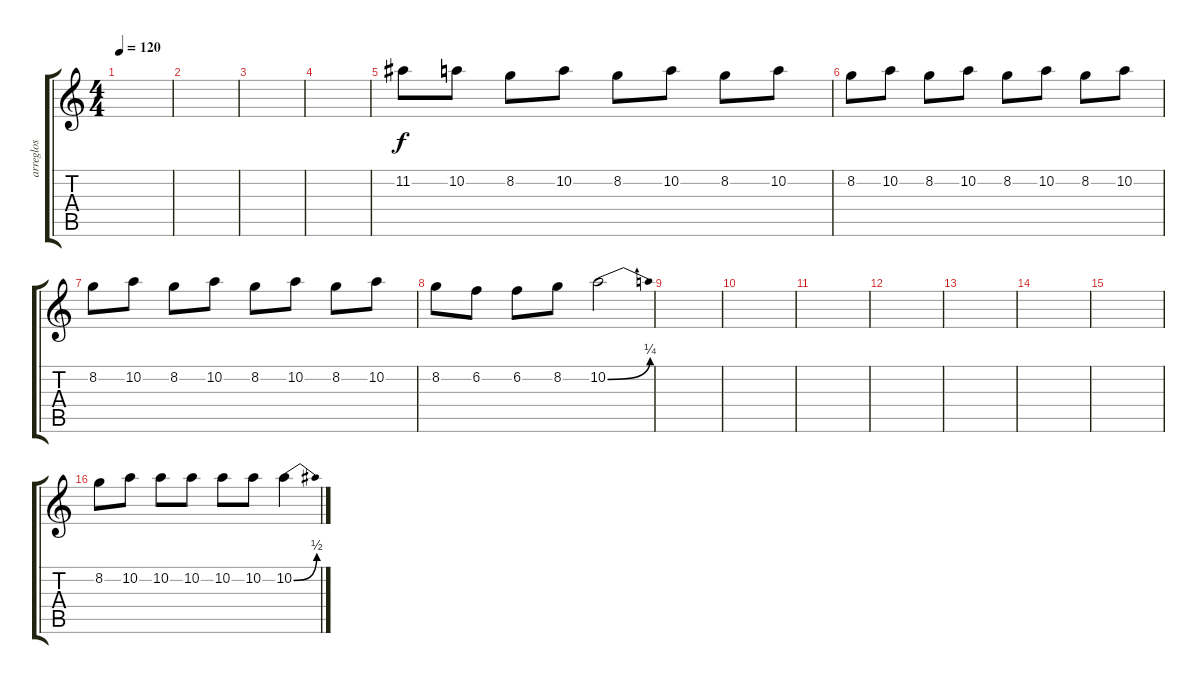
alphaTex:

\track ("arreglos" "arreglos") {instrument distortionguitar}
\staff {score tabs}
\tuning (E4 B3 G3 D3 A2 E2) {hide}
\ts (4 4)
\tempo 120
\clef g2
\ks c
|
|
|
|
11.2.8 10.2.8 8.2.8 10.2.8 8.2.8 10.2.8 8.2.8 10.2.8 |
8.2.8 10.2.8 8.2.8 10.2.8 8.2.8 10.2.8 8.2.8 10.2.8 |
8.2.8 10.2.8 8.2.8 10.2.8 8.2.8 10.2.8 8.2.8 10.2.8 |
8.2.8 6.2.8 6.2.8 8.2.8 10.2{be (bend 0 0 60 1)}.2 |
|
|
|
|
|
|
|
8.2.8 10.2.8 10.2.8 10.2.8 10.2.8 10.2.8 10.2{be (bend 0 0 60 2)}.4
